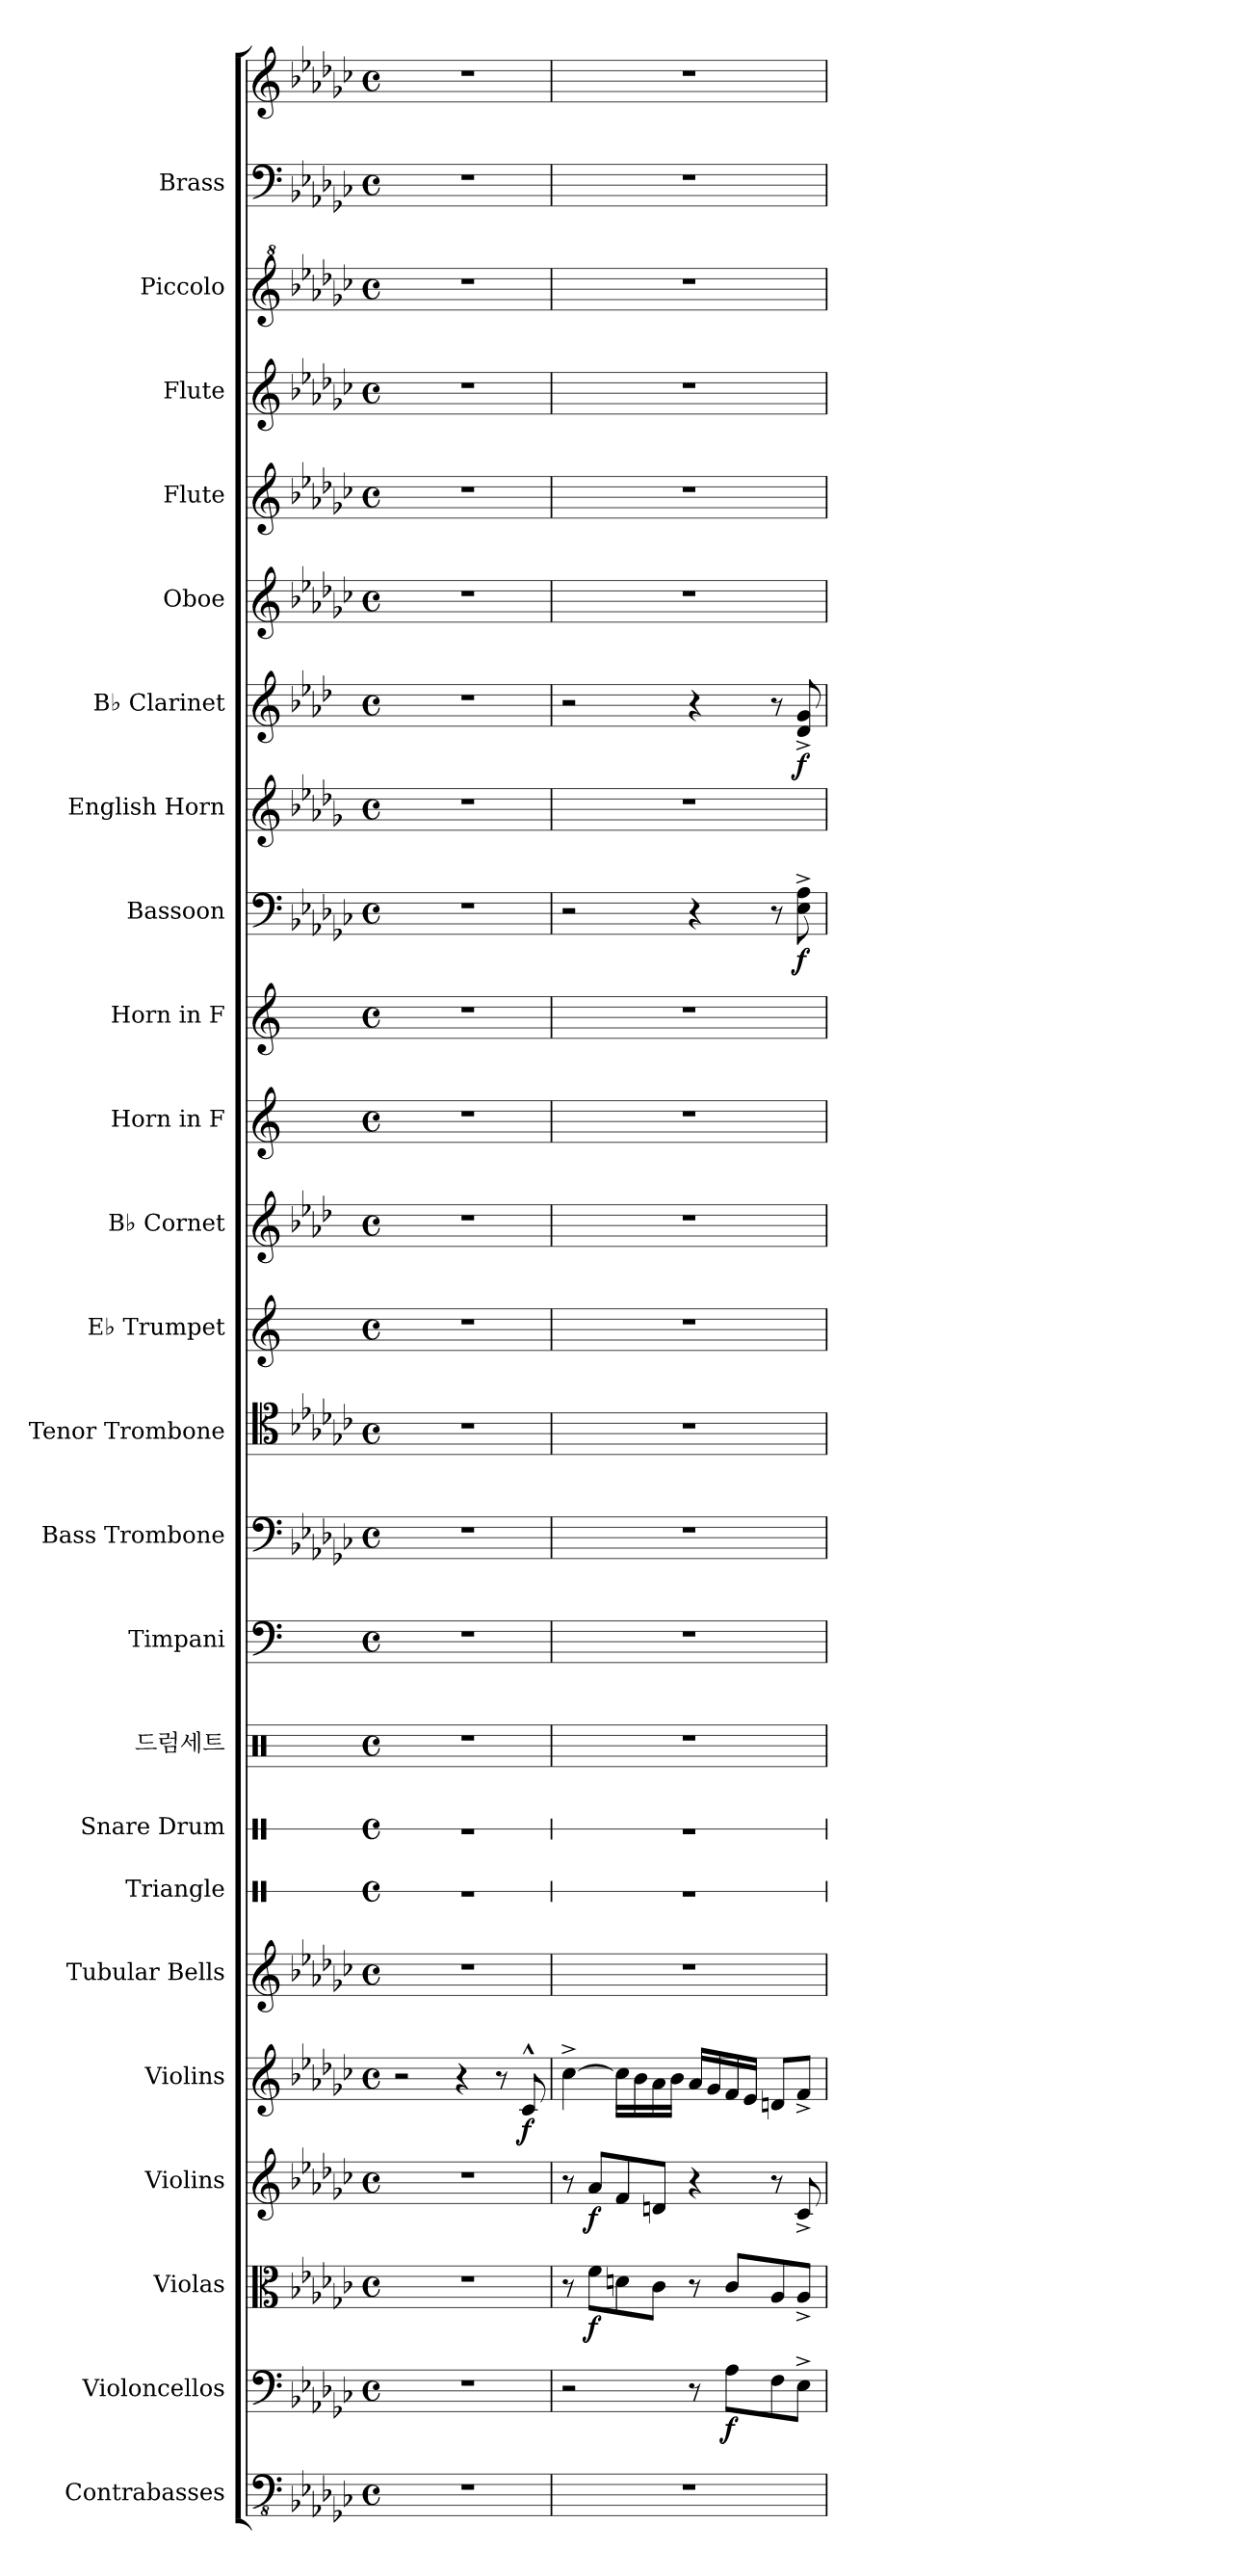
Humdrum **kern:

**kern	**kern	**dynam	**kern	**dynam	**kern	**dynam	**kern	**dynam	**kern	**kern	**kern	**kern	**kern	**kern	**kern	**kern	**kern	**kern	**kern	**kern	**dynam	**kern	**kern	**dynam	**kern	**kern	**kern	**kern	**kern	**kern
*part24	*part23	*part23	*part22	*part22	*part21	*part21	*part20	*part20	*part19	*part18	*part17	*part16	*part15	*part14	*part13	*part12	*part11	*part10	*part9	*part8	*part8	*part7	*part6	*part6	*part5	*part4	*part3	*part2	*part1	*part1
*staff25	*staff24	*staff24	*staff23	*staff23	*staff22	*staff22	*staff21	*staff21	*staff20	*staff19	*staff18	*staff17	*staff16	*staff15	*staff14	*staff13	*staff12	*staff11	*staff10	*staff9	*staff9	*staff8	*staff7	*staff7	*staff6	*staff5	*staff4	*staff3	*staff2	*staff1
*I"Contrabasses	*I"Violoncellos	*	*I"Violas	*	*I"Violins	*	*I"Violins	*	*I"Tubular Bells	*I"Triangle	*I"Snare Drum	*I"드럼세트	*I"Timpani	*I"Bass Trombone	*I"Tenor Trombone	*I"E♭ Trumpet	*I"B♭ Cornet	*I"Horn in F	*I"Horn in F	*I"Bassoon	*	*I"English Horn	*I"B♭ Clarinet	*	*I"Oboe	*I"Flute	*I"Flute	*I"Piccolo	*I"Brass	*
*I'Cbs.	*I'Vcs.	*	*I'Vlas.	*	*I'Vlns.	*	*I'Vlns.	*	*I'Tu. Be.	*I'Trgl.	*I'SD	*	*I'Timp.	*I'B. Tbn.	*I'T. Tbn.	*I'E♭ Tpt.	*I'B♭ Cnt.	*	*	*I'Bsn.	*	*I'E. Hn.	*I'B♭ Cl.	*	*I'Ob.	*I'Fl.	*I'Fl.	*I'Picc.	*I'Br.	*
*	*	*	*	*	*	*	*	*	*	*stria1	*stria1	*	*	*	*	*	*	*	*	*	*	*	*	*	*	*	*	*	*	*
*clefFv4	*clefF4	*	*clefC3	*	*clefG2	*	*clefG2	*	*clefG2	*clefX	*clefX	*clefX	*clefF4	*clefF4	*clefC4	*clefG2	*clefG2	*clefG2	*clefG2	*clefF4	*	*clefG2	*clefG2	*	*clefG2	*clefG2	*clefG2	*clefG^2	*clefF4	*clefG2
*	*	*	*	*	*	*	*	*	*	*	*	*	*	*	*	*ITrd-2c-3	*ITrd1c2	*ITrd4c7	*ITrd4c7	*	*	*ITrd4c7	*ITrd1c2	*	*	*	*	*ITrd-7c-12	*	*
*k[b-e-a-d-g-c-]	*k[b-e-a-d-g-c-]	*	*k[b-e-a-d-g-c-]	*	*k[b-e-a-d-g-c-]	*	*k[b-e-a-d-g-c-]	*	*k[b-e-a-d-g-c-]	*k[]	*k[]	*k[]	*k[]	*k[b-e-a-d-g-c-]	*k[b-e-a-d-g-c-]	*k[b-e-a-]	*k[b-e-a-d-g-c-]	*k[b-]	*k[b-]	*k[b-e-a-d-g-c-]	*	*k[b-e-a-d-g-c-]	*k[b-e-a-d-g-c-]	*	*k[b-e-a-d-g-c-]	*k[b-e-a-d-g-c-]	*k[b-e-a-d-g-c-]	*k[b-e-a-d-g-c-]	*k[b-e-a-d-g-c-]	*k[b-e-a-d-g-c-]
*M4/4	*M4/4	*	*M4/4	*	*M4/4	*	*M4/4	*	*M4/4	*M4/4	*M4/4	*M4/4	*M4/4	*M4/4	*M4/4	*M4/4	*M4/4	*M4/4	*M4/4	*M4/4	*	*M4/4	*M4/4	*	*M4/4	*M4/4	*M4/4	*M4/4	*M4/4	*M4/4
*met(c)	*met(c)	*	*met(c)	*	*met(c)	*	*met(c)	*	*met(c)	*met(c)	*met(c)	*met(c)	*met(c)	*met(c)	*met(c)	*met(c)	*met(c)	*met(c)	*met(c)	*met(c)	*	*met(c)	*met(c)	*	*met(c)	*met(c)	*met(c)	*met(c)	*met(c)	*met(c)
*MM130	*MM130	*	*MM130	*	*MM130	*	*MM130	*	*MM130	*MM130	*MM130	*MM130	*MM130	*MM130	*MM130	*MM130	*MM130	*MM130	*MM130	*MM130	*	*MM130	*MM130	*	*MM130	*MM130	*MM130	*MM130	*MM130	*MM130
=1	=1	=1	=1	=1	=1	=1	=1	=1	=1	=1	=1	=1	=1	=1	=1	=1	=1	=1	=1	=1	=1	=1	=1	=1	=1	=1	=1	=1	=1	=1
1r	1r	.	1r	.	1r	.	2r	.	1r	1r	1r	1r	1r	1r	1r	1r	1r	1r	1r	1r	.	1r	1r	.	1r	1r	1r	1r	1r	1r
.	.	.	.	.	.	.	4r	.	.	.	.	.	.	.	.	.	.	.	.	.	.	.	.	.	.	.	.	.	.	.
.	.	.	.	.	.	.	8r	.	.	.	.	.	.	.	.	.	.	.	.	.	.	.	.	.	.	.	.	.	.	.
!	!	!	!	!	!	!	!	!LO:DY:b	!	!	!	!	!	!	!	!	!	!	!	!	!	!	!	!	!	!	!	!	!	!
.	.	.	.	.	.	.	8c-^^/	f	.	.	.	.	.	.	.	.	.	.	.	.	.	.	.	.	.	.	.	.	.	.
=2	=2	=2	=2	=2	=2	=2	=2	=2	=2	=2	=2	=2	=2	=2	=2	=2	=2	=2	=2	=2	=2	=2	=2	=2	=2	=2	=2	=2	=2	=2
1r	2r	.	8r	.	8r	.	[4cc-^\	.	1r	1r	1r	1r	1r	1r	1r	1r	1r	1r	1r	2r	.	1r	2r	.	1r	1r	1r	1r	1r	1r
!	!	!	!	!LO:DY:b	!	!LO:DY:b	!	!	!	!	!	!	!	!	!	!	!	!	!	!	!	!	!	!	!	!	!	!	!	!
.	.	.	8f\L	f	8a-/L	f	.	.	.	.	.	.	.	.	.	.	.	.	.	.	.	.	.	.	.	.	.	.	.	.
.	.	.	8dn\	.	8f/	.	16cc-\LL]	.	.	.	.	.	.	.	.	.	.	.	.	.	.	.	.	.	.	.	.	.	.	.
.	.	.	.	.	.	.	16b-\	.	.	.	.	.	.	.	.	.	.	.	.	.	.	.	.	.	.	.	.	.	.	.
.	.	.	8c-\J	.	8dn/J	.	16a-\	.	.	.	.	.	.	.	.	.	.	.	.	.	.	.	.	.	.	.	.	.	.	.
.	.	.	.	.	.	.	16b-\JJ	.	.	.	.	.	.	.	.	.	.	.	.	.	.	.	.	.	.	.	.	.	.	.
.	8r	.	8r	.	4r	.	16a-/LL	.	.	.	.	.	.	.	.	.	.	.	.	4r	.	.	4r	.	.	.	.	.	.	.
.	.	.	.	.	.	.	16g-/	.	.	.	.	.	.	.	.	.	.	.	.	.	.	.	.	.	.	.	.	.	.	.
!	!	!LO:DY:b	!	!	!	!	!	!	!	!	!	!	!	!	!	!	!	!	!	!	!	!	!	!	!	!	!	!	!	!
.	8A-\L	f	8c-/L	.	.	.	16f/	.	.	.	.	.	.	.	.	.	.	.	.	.	.	.	.	.	.	.	.	.	.	.
.	.	.	.	.	.	.	16e-/JJ	.	.	.	.	.	.	.	.	.	.	.	.	.	.	.	.	.	.	.	.	.	.	.
.	8F\	.	8A-/	.	8r	.	8dn/L	.	.	.	.	.	.	.	.	.	.	.	.	8r	.	.	8r	.	.	.	.	.	.	.
!	!	!	!	!	!	!	!	!	!	!	!	!	!	!	!	!	!	!	!	!	!LO:DY:b	!	!	!LO:DY:b	!	!	!	!	!	!
.	8E-^\J	.	8A-^/J	.	8c-^/	.	8f^/J	.	.	.	.	.	.	.	.	.	.	.	.	8E-\^ 8A-\^	f	.	8c-/^ 8f/^	f	.	.	.	.	.	.
=	=	=	=	=	=	=	=	=	=	=	=	=	=	=	=	=	=	=	=	=	=	=	=	=	=	=	=	=	=	=
*-	*-	*-	*-	*-	*-	*-	*-	*-	*-	*-	*-	*-	*-	*-	*-	*-	*-	*-	*-	*-	*-	*-	*-	*-	*-	*-	*-	*-	*-	*-
